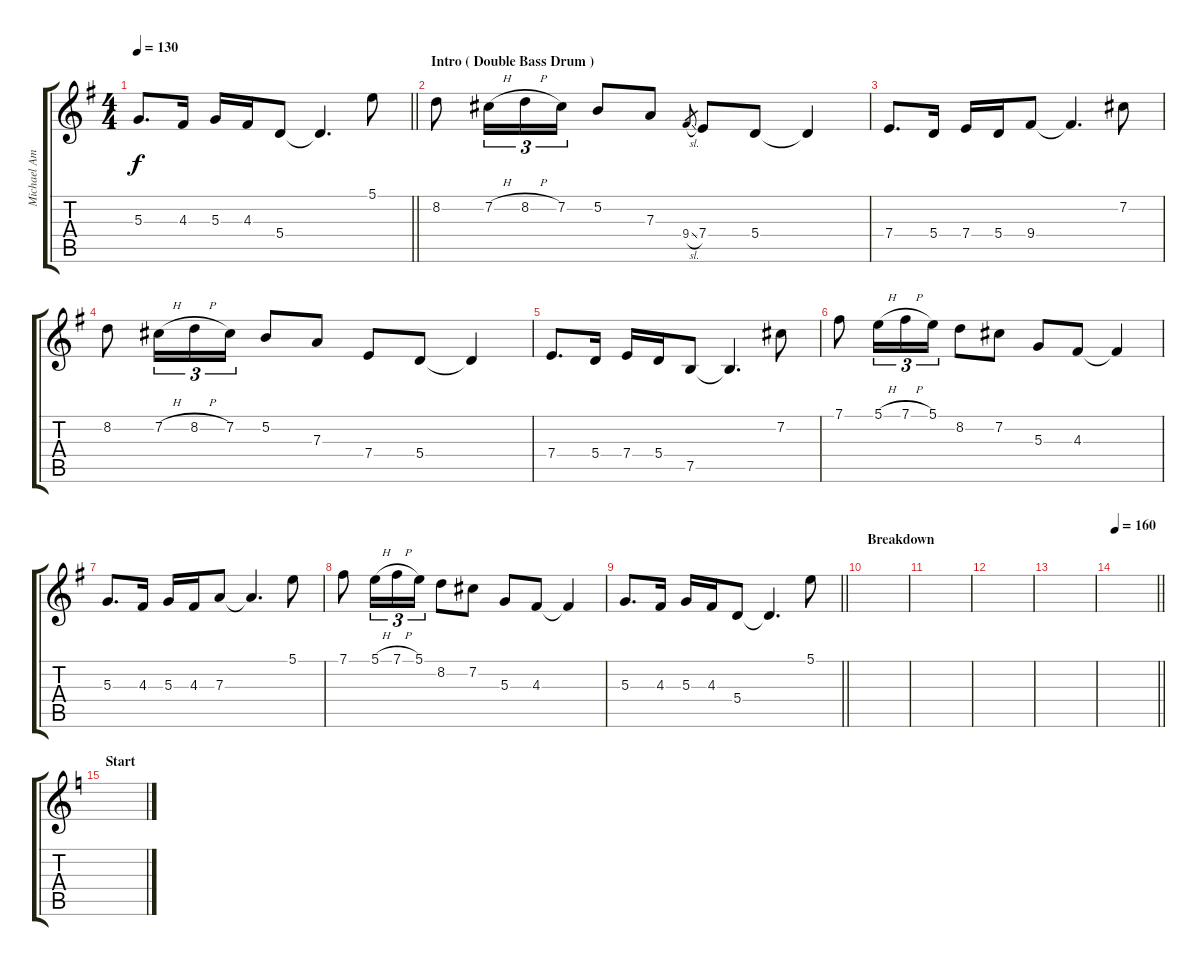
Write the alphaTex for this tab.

\track ("Michael Amott" "Michael Am") {instrument distortionguitar}
\staff {score tabs}
\tuning (B3 Gb3 D3 A2 E2 B1) {hide}
\ts (4 4)
\tempo 130
\clef g2
\barLineRight lightlight
\ks g
5.3.8{d dy f} 4.3.16 5.3.16 4.3.16 5.4.8 5.4{t}.4{d} 5.1.8 |
\section ("" "Intro ( Double Bass Drum )")
8.2.8 7.2{h}.16{tu (3 2)} 8.2{h}.16{tu (3 2)} 7.2.16{tu (3 2)} 5.2.8 7.3.8 9.4{sl}.8{gr} 7.4.8 5.4.8 5.4{t}.4 |
7.4.8{d} 5.4.16 7.4.16 5.4.16 9.4.8 9.4{t}.4{d} 7.2.8 |
8.2.8 7.2{h}.16{tu (3 2)} 8.2{h}.16{tu (3 2)} 7.2.16{tu (3 2)} 5.2.8 7.3.8 7.4.8 5.4.8 5.4{t}.4 |
7.4.8{d} 5.4.16 7.4.16 5.4.16 7.5.8 7.5{t}.4{d} 7.2.8 |
7.1.8 5.1{h}.16{tu (3 2)} 7.1{h}.16{tu (3 2)} 5.1.16{tu (3 2)} 8.2.8 7.2.8 5.3.8 4.3.8 4.3{t}.4 |
5.3.8{d} 4.3.16 5.3.16 4.3.16 7.3.8 7.3{t}.4{d} 5.1.8 |
7.1.8 5.1{h}.16{tu (3 2)} 7.1{h}.16{tu (3 2)} 5.1.16{tu (3 2)} 8.2.8 7.2.8 5.3.8 4.3.8 4.3{t}.4 |
\barLineRight lightlight
5.3.8{d} 4.3.16 5.3.16 4.3.16 5.4.8 5.4{t}.4{d} 5.1.8 |
\section ("" "Breakdown")
|
|
|
|
\tempo 160
\barLineRight lightlight
|
\section ("" "Start")
\ks c
